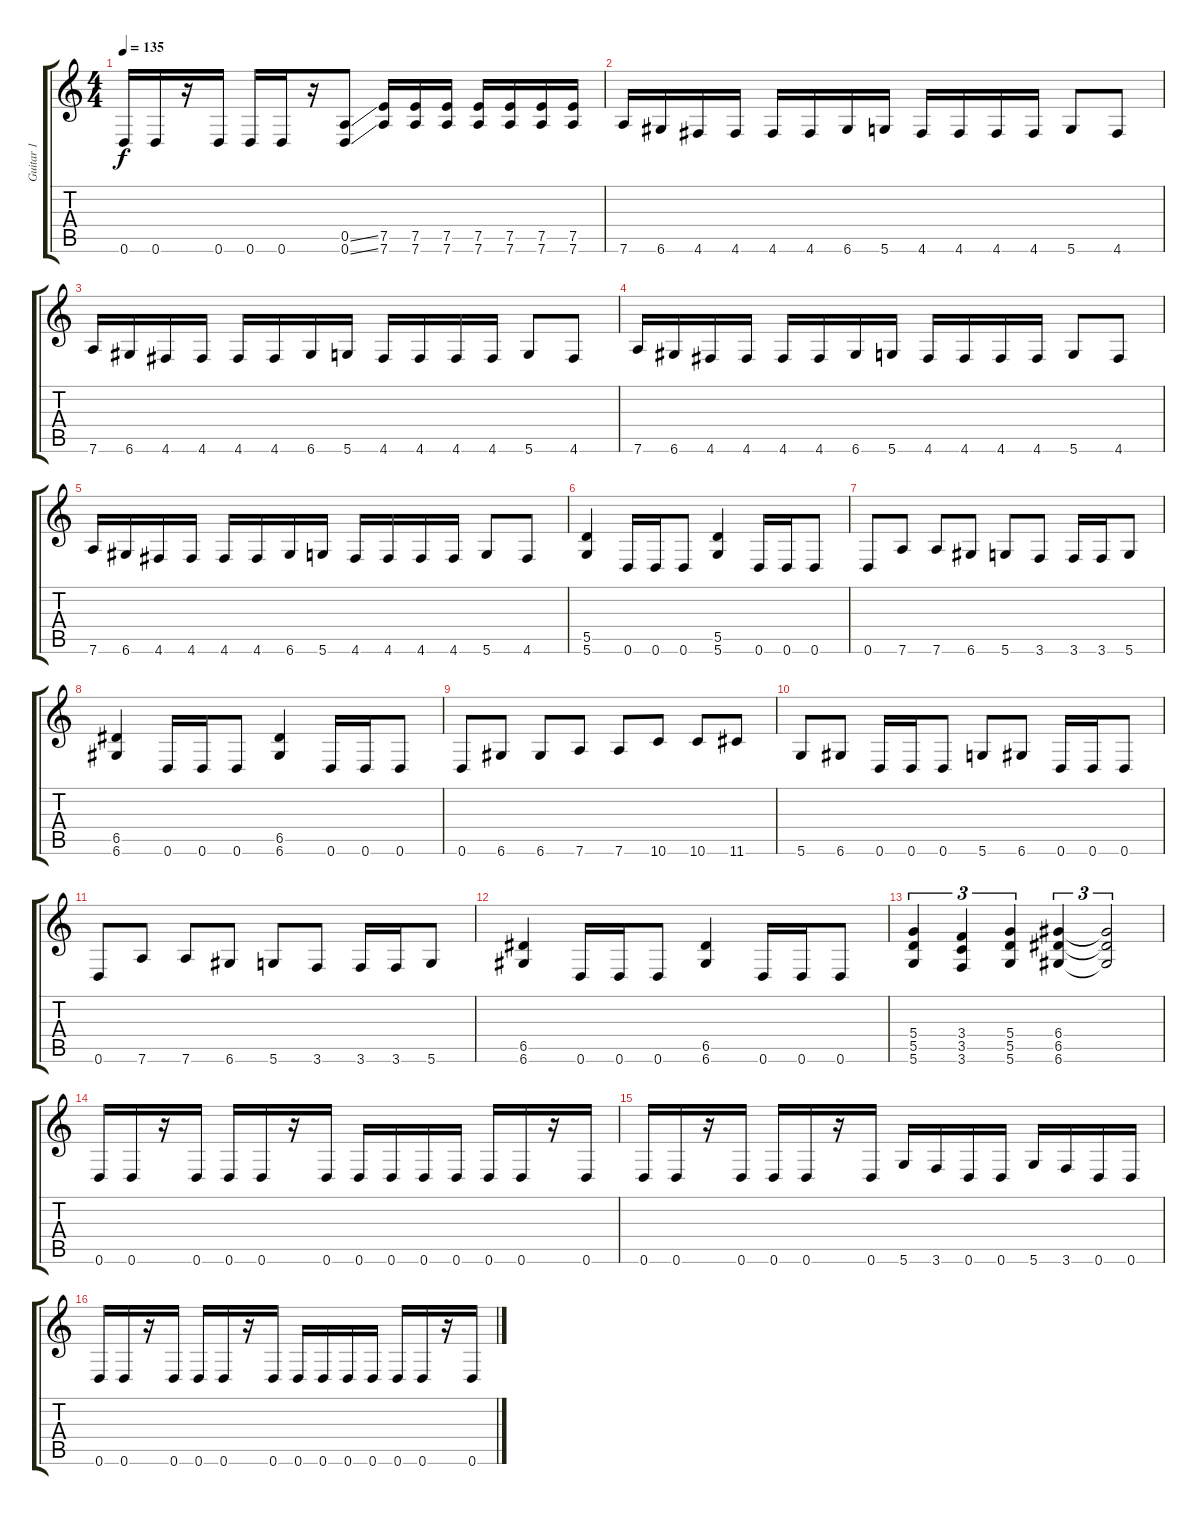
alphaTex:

\track ("Guitar 1" "Guitar 1") {instrument distortionguitar}
\staff {score tabs}
\tuning (E4 B3 G3 D3 A2 D2) {hide}
\ts (4 4)
\tempo 135
\clef g2
\ks c
0.6.16{dy f} 0.6.16 r.16 0.6.16 0.6.16 0.6.16 r.16 (0.5{ss} 0.6{ss}).8 (7.5 7.6).16 (7.5 7.6).16 (7.5 7.6).16 (7.5 7.6).16 (7.5 7.6).16 (7.5 7.6).16 (7.5 7.6).16 |
7.6.16 6.6.16 4.6.16 4.6.16 4.6.16 4.6.16 6.6.16 5.6.16 4.6.16 4.6.16 4.6.16 4.6.16 5.6.8 4.6.8 |
7.6.16 6.6.16 4.6.16 4.6.16 4.6.16 4.6.16 6.6.16 5.6.16 4.6.16 4.6.16 4.6.16 4.6.16 5.6.8 4.6.8 |
7.6.16 6.6.16 4.6.16 4.6.16 4.6.16 4.6.16 6.6.16 5.6.16 4.6.16 4.6.16 4.6.16 4.6.16 5.6.8 4.6.8 |
7.6.16 6.6.16 4.6.16 4.6.16 4.6.16 4.6.16 6.6.16 5.6.16 4.6.16 4.6.16 4.6.16 4.6.16 5.6.8 4.6.8 |
(5.5 5.6).4 0.6.16 0.6.16 0.6.8 (5.5 5.6).4 0.6.16 0.6.16 0.6.8 |
0.6.8 7.6.8 7.6.8 6.6.8 5.6.8 3.6.8 3.6.16 3.6.16 5.6.8 |
(6.5 6.6).4 0.6.16 0.6.16 0.6.8 (6.5 6.6).4 0.6.16 0.6.16 0.6.8 |
0.6.8 6.6.8 6.6.8 7.6.8 7.6.8 10.6.8 10.6.8 11.6.8 |
5.6.8 6.6.8 0.6.16 0.6.16 0.6.8 5.6.8 6.6.8 0.6.16 0.6.16 0.6.8 |
0.6.8 7.6.8 7.6.8 6.6.8 5.6.8 3.6.8 3.6.16 3.6.16 5.6.8 |
(6.5 6.6).4 0.6.16 0.6.16 0.6.8 (6.5 6.6).4 0.6.16 0.6.16 0.6.8 |
(5.4 5.5 5.6).4{tu (3 2)} (3.4 3.5 3.6).4{tu (3 2)} (5.4 5.5 5.6).4{tu (3 2)} (6.4 6.5 6.6).4{tu (3 2)} (6.4{t} 6.5{t} 6.6{t}).2{tu (3 2)} |
0.6.16 0.6.16 r.16 0.6.16 0.6.16 0.6.16 r.16 0.6.16 0.6.16 0.6.16 0.6.16 0.6.16 0.6.16 0.6.16 r.16 0.6.16 |
0.6.16 0.6.16 r.16 0.6.16 0.6.16 0.6.16 r.16 0.6.16 5.6.16 3.6.16 0.6.16 0.6.16 5.6.16 3.6.16 0.6.16 0.6.16 |
0.6.16 0.6.16 r.16 0.6.16 0.6.16 0.6.16 r.16 0.6.16 0.6.16 0.6.16 0.6.16 0.6.16 0.6.16 0.6.16 r.16 0.6.16
